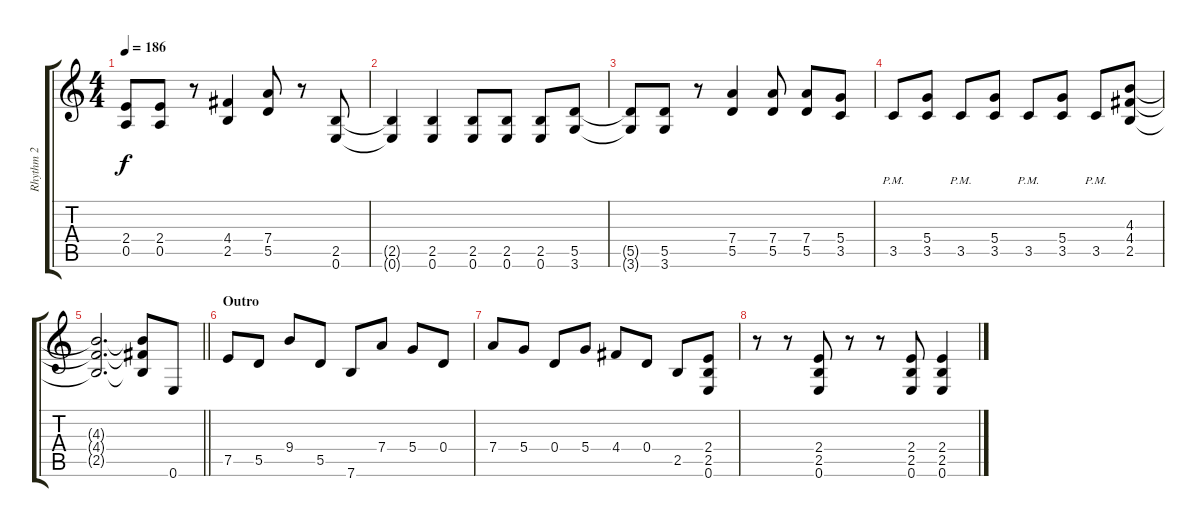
\track ("Rhythm 2" "Rhythm 2") {instrument distortionguitar}
\staff {score tabs}
\tuning (E4 B3 G3 D3 A2 E2) {hide}
\ts (4 4)
\tempo 186
\clef g2
\ks c
(2.4{t} 0.5{t}).8{dy f} (2.4 0.5).8 r.8 (4.4 2.5).4 (7.4 5.5).8 r.8 (2.5 0.6).8 |
(2.5{t} 0.6{t}).4 (2.5 0.6).4 (2.5 0.6).8 (2.5 0.6).8 (2.5 0.6).8 (5.5 3.6).8 |
(5.5{t} 3.6{t}).8 (5.5 3.6).8 r.8 (7.4 5.5).4 (7.4 5.5).8 (7.4 5.5).8 (5.4 3.5).8 |
3.5{pm}.8 (5.4 3.5).8 3.5{pm}.8 (5.4 3.5).8 3.5{pm}.8 (5.4 3.5).8 3.5{pm}.8 (4.3 4.4 2.5).8 |
\barLineRight lightlight
(4.3{t} 4.4{t} 2.5{t}).2{d} (4.3{t} 4.4{t} 2.5{t}).8 0.6.8 |
\section ("" "Outro")
7.5.8 5.5.8 9.4.8 5.5.8 7.6.8 7.4.8 5.4.8 0.4.8 |
7.4.8 5.4.8 0.4.8 5.4.8 4.4.8 0.4.8 2.5.8 (2.4 2.5 0.6).8 |
r.8 r.8 (2.4 2.5 0.6).8 r.8 r.8 (2.4 2.5 0.6).8 (2.4 2.5 0.6).4
